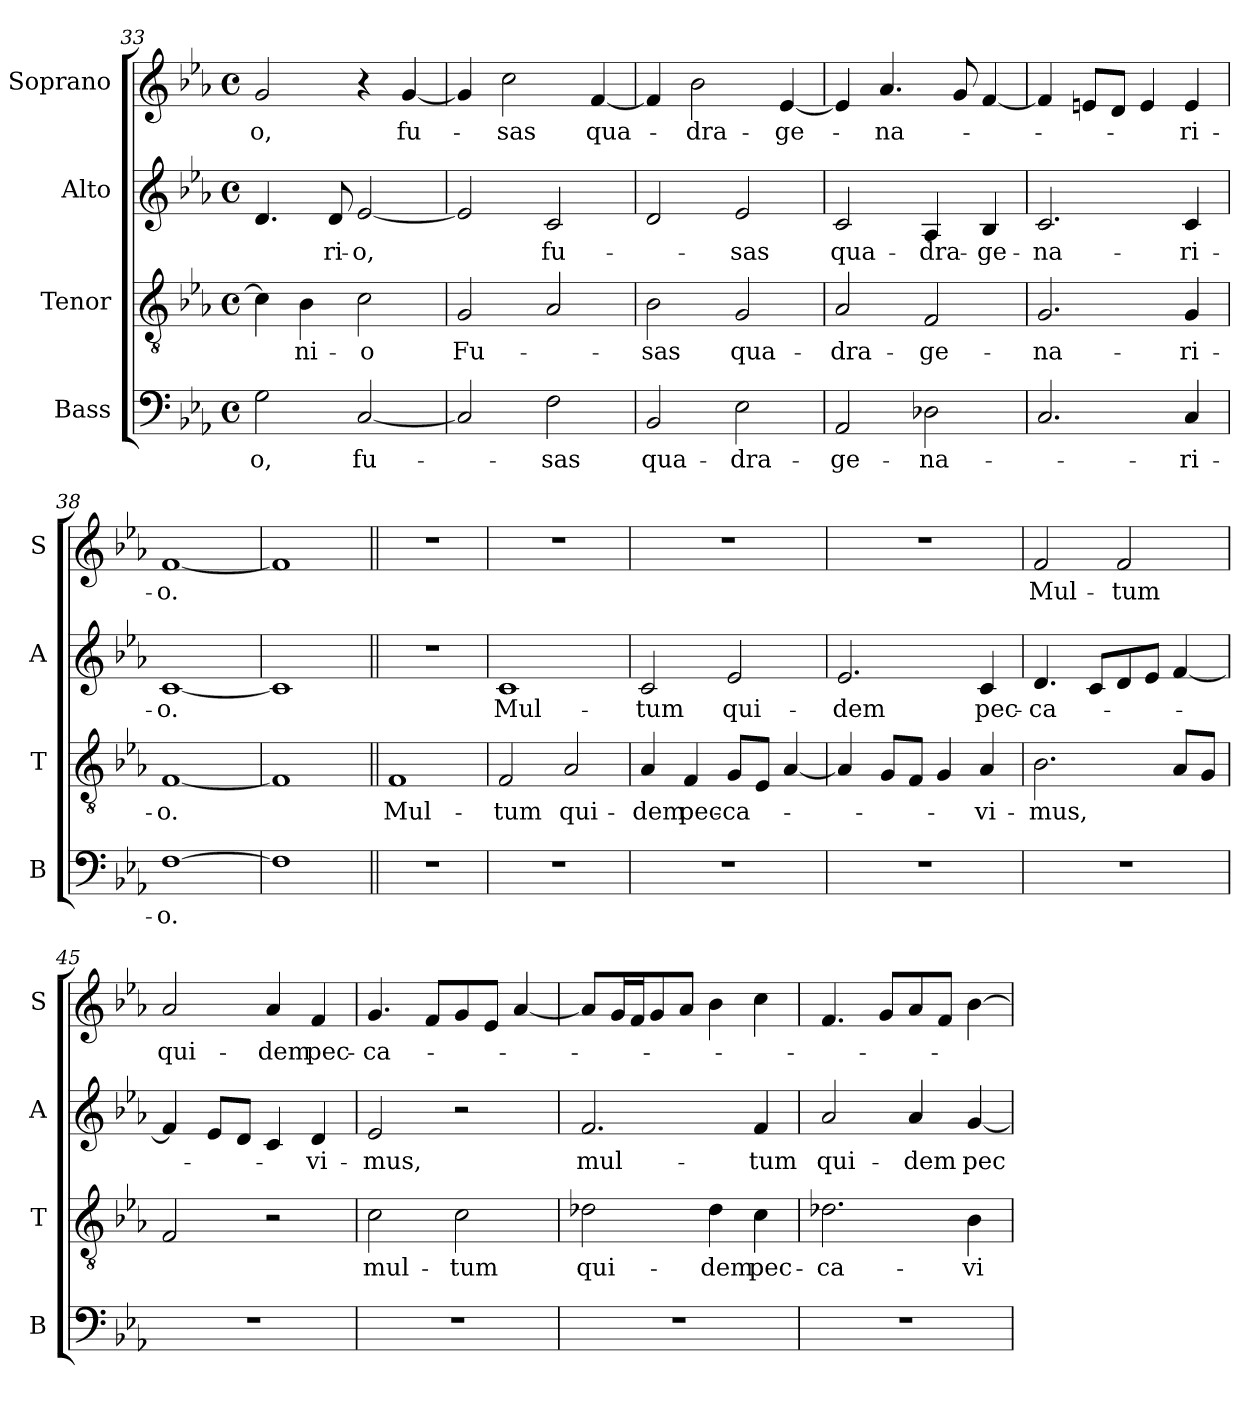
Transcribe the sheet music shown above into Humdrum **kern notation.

**kern	**text	**kern	**text	**kern	**text	**kern	**text
*part4	*part4	*part3	*part3	*part2	*part2	*part1	*part1
*staff4	*staff4	*staff3	*staff3	*staff2	*staff2	*staff1	*staff1
*I"Bass	*	*I"Tenor	*	*I"Alto	*	*I"Soprano	*
*I'B	*	*I'T	*	*I'A	*	*I'S	*
*clefF4	*	*clefGv2	*	*clefG2	*	*clefG2	*
*k[b-e-a-]	*	*k[b-e-a-]	*	*k[b-e-a-]	*	*k[b-e-a-]	*
*E-:	*	*E-:	*	*E-:	*	*E-:	*
*M4/4	*	*M4/4	*	*M4/4	*	*M4/4	*
*met(c)	*	*met(c)	*	*met(c)	*	*met(c)	*
=33	=33	=33	=33	=33	=33	=33	=33
!	!LO:LY:b	!	!	!	!	!	!LO:LY:b
2G\	-o,	4c\]	.	4.d/	.	2g/	-o,
!	!	!	!LO:LY:b	!	!	!	!
.	.	4B-\	-ni-	.	.	.	.
!	!	!	!	!	!LO:LY:b	!	!
.	.	.	.	8d/	-ri-	.	.
!	!LO:LY:b	!	!LO:LY:b	!	!LO:LY:b	!	!
[2C/	fu-	2c\	-o	[2e-/	-o,	4r	.
!	!	!	!	!	!	!	!LO:LY:b
.	.	.	.	.	.	[4g/	fu-
!!LO:LB:g=z
=34	=34	=34	=34	=34	=34	=34	=34
!	!	!	!LO:LY:b	!	!	!	!
2C/]	.	2G/	Fu-	2e-/]	.	4g/]	.
!	!	!	!	!	!	!	!LO:LY:b
.	.	.	.	.	.	2cc\	-sas
!	!LO:LY:b	!	!	!	!LO:LY:b	!	!
2F\	-sas	2A-/	.	2c/	fu-	.	.
!	!	!	!	!	!	!	!LO:LY:b
.	.	.	.	.	.	[4f/	qua-
!!LO:LB:g=z
=35	=35	=35	=35	=35	=35	=35	=35
!	!LO:LY:b	!	!LO:LY:b	!	!	!	!
2BB-/	qua-	2B-\	-sas	2d/	.	4f/]	.
!	!	!	!	!	!	!	!LO:LY:b
.	.	.	.	.	.	2b-\	-dra-
!	!LO:LY:b	!	!LO:LY:b	!	!LO:LY:b	!	!
2E-\	-dra-	2G/	qua-	2e-/	-sas	.	.
!	!	!	!	!	!	!	!LO:LY:b
.	.	.	.	.	.	[4e-/	-ge-
=36	=36	=36	=36	=36	=36	=36	=36
!	!LO:LY:b	!	!LO:LY:b	!	!LO:LY:b	!	!
2AA-/	-ge-	2A-/	-dra-	2c/	qua-	4e-/]	.
!	!	!	!	!	!	!	!LO:LY:b
.	.	.	.	.	.	4.a-/	-na-
!	!LO:LY:b	!	!LO:LY:b	!	!LO:LY:b	!	!
2D-X\	-na-	2F/	-ge-	4A-/	-dra-	.	.
.	.	.	.	.	.	8g/	.
!	!	!	!	!	!LO:LY:b	!	!
.	.	.	.	4B-/	-ge-	[4f/	.
=37	=37	=37	=37	=37	=37	=37	=37
!	!	!	!LO:LY:b	!	!LO:LY:b	!	!
2.C/	.	2.G/	-na-	2.c/	-na-	4f/]	.
.	.	.	.	.	.	8en/L	.
.	.	.	.	.	.	8d/J	.
.	.	.	.	.	.	4e/	.
!	!LO:LY:b	!	!LO:LY:b	!	!LO:LY:b	!	!LO:LY:b
4C/	-ri-	4G/	-ri-	4c/	-ri-	4e/	-ri-
=38	=38	=38	=38	=38	=38	=38	=38
!	!LO:LY:b	!	!LO:LY:b	!	!LO:LY:b	!	!LO:LY:b
[1F	-o.	[1F	-o.	[1c	-o.	[1f	-o.
=39	=39	=39	=39	=39	=39	=39	=39
1F]	.	1F]	.	1c]	.	1f]	.
!!LO:PB:g=z
=40||	=40||	=40||	=40||	=40||	=40||	=40||	=40||
!	!	!	!LO:LY:b	!	!	!	!
1r	.	1F	Mul-	1r	.	1r	.
=41	=41	=41	=41	=41	=41	=41	=41
!	!	!	!LO:LY:b	!	!LO:LY:b	!	!
1r	.	2F/	-tum	1c	Mul-	1r	.
!	!	!	!LO:LY:b	!	!	!	!
.	.	2A-/	qui-	.	.	.	.
=42	=42	=42	=42	=42	=42	=42	=42
!	!	!	!LO:LY:b	!	!LO:LY:b	!	!
1r	.	4A-/	-dem	2c/	-tum	1r	.
!	!	!	!LO:LY:b	!	!	!	!
.	.	4F/	pec-	.	.	.	.
!	!	!	!LO:LY:b	!	!LO:LY:b	!	!
.	.	8G/L	-ca-	2e-/	qui-	.	.
.	.	8E-/J	.	.	.	.	.
.	.	[4A-/	.	.	.	.	.
=43	=43	=43	=43	=43	=43	=43	=43
!	!	!	!	!	!LO:LY:b	!	!
1r	.	4A-/]	.	2.e-/	-dem	1r	.
.	.	8G/L	.	.	.	.	.
.	.	8F/J	.	.	.	.	.
.	.	4G/	.	.	.	.	.
!	!	!	!LO:LY:b	!	!LO:LY:b	!	!
.	.	4A-/	-vi-	4c/	pec-	.	.
=44	=44	=44	=44	=44	=44	=44	=44
!	!	!	!LO:LY:b	!	!LO:LY:b	!	!LO:LY:b
1r	.	2.B-\	-mus,	4.d/	-ca-	2f/	Mul-
.	.	.	.	8c/L	.	.	.
!	!	!	!	!	!	!	!LO:LY:b
.	.	.	.	8d/	.	2f/	-tum
.	.	.	.	8e-/J	.	.	.
.	.	8A-/L	.	[4f/	.	.	.
.	.	8G/J	.	.	.	.	.
=45	=45	=45	=45	=45	=45	=45	=45
!	!	!	!	!	!	!	!LO:LY:b
1r	.	2F/	.	4f/]	.	2a-/	qui-
.	.	.	.	8e-/L	.	.	.
.	.	.	.	8d/J	.	.	.
!	!	!	!	!	!	!	!LO:LY:b
.	.	2r	.	4c/	.	4a-/	-dem
!	!	!	!	!	!LO:LY:b	!	!LO:LY:b
.	.	.	.	4d/	-vi-	4f/	pec-
!!LO:LB:g=z
=46	=46	=46	=46	=46	=46	=46	=46
!	!	!	!LO:LY:b	!	!LO:LY:b	!	!LO:LY:b
1r	.	2c\	mul-	2e-/	-mus,	4.g/	-ca-
.	.	.	.	.	.	8f/L	.
!	!	!	!LO:LY:b	!	!	!	!
.	.	2c\	-tum	2r	.	8g/	.
.	.	.	.	.	.	8e-/J	.
.	.	.	.	.	.	[4a-/	.
=47	=47	=47	=47	=47	=47	=47	=47
!	!	!	!LO:LY:b	!	!LO:LY:b	!	!
1r	.	2d-X\	qui-	2.f/	mul-	8a-/L]	.
.	.	.	.	.	.	16g/L	.
.	.	.	.	.	.	16f/J	.
.	.	.	.	.	.	8g/	.
.	.	.	.	.	.	8a-/J	.
!	!	!	!LO:LY:b	!	!	!	!
.	.	4d-\	-dem	.	.	4b-\	.
!	!	!	!LO:LY:b	!	!LO:LY:b	!	!
.	.	4c\	pec-	4f/	-tum	4cc\	.
=48	=48	=48	=48	=48	=48	=48	=48
!	!	!	!LO:LY:b	!	!LO:LY:b	!	!
1r	.	2.d-X\	-ca-	2a-/	qui-	4.f/	.
.	.	.	.	.	.	8g/L	.
!	!	!	!	!	!LO:LY:b	!	!
.	.	.	.	4a-/	-dem	8a-/	.
.	.	.	.	.	.	8f/J	.
!	!	!	!LO:LY:b	!	!LO:LY:b	!	!
.	.	4B-\	-vi-	[4g/	pec-	[4b-\	.
=	=	=	=	=	=	=	=
*-	*-	*-	*-	*-	*-	*-	*-
